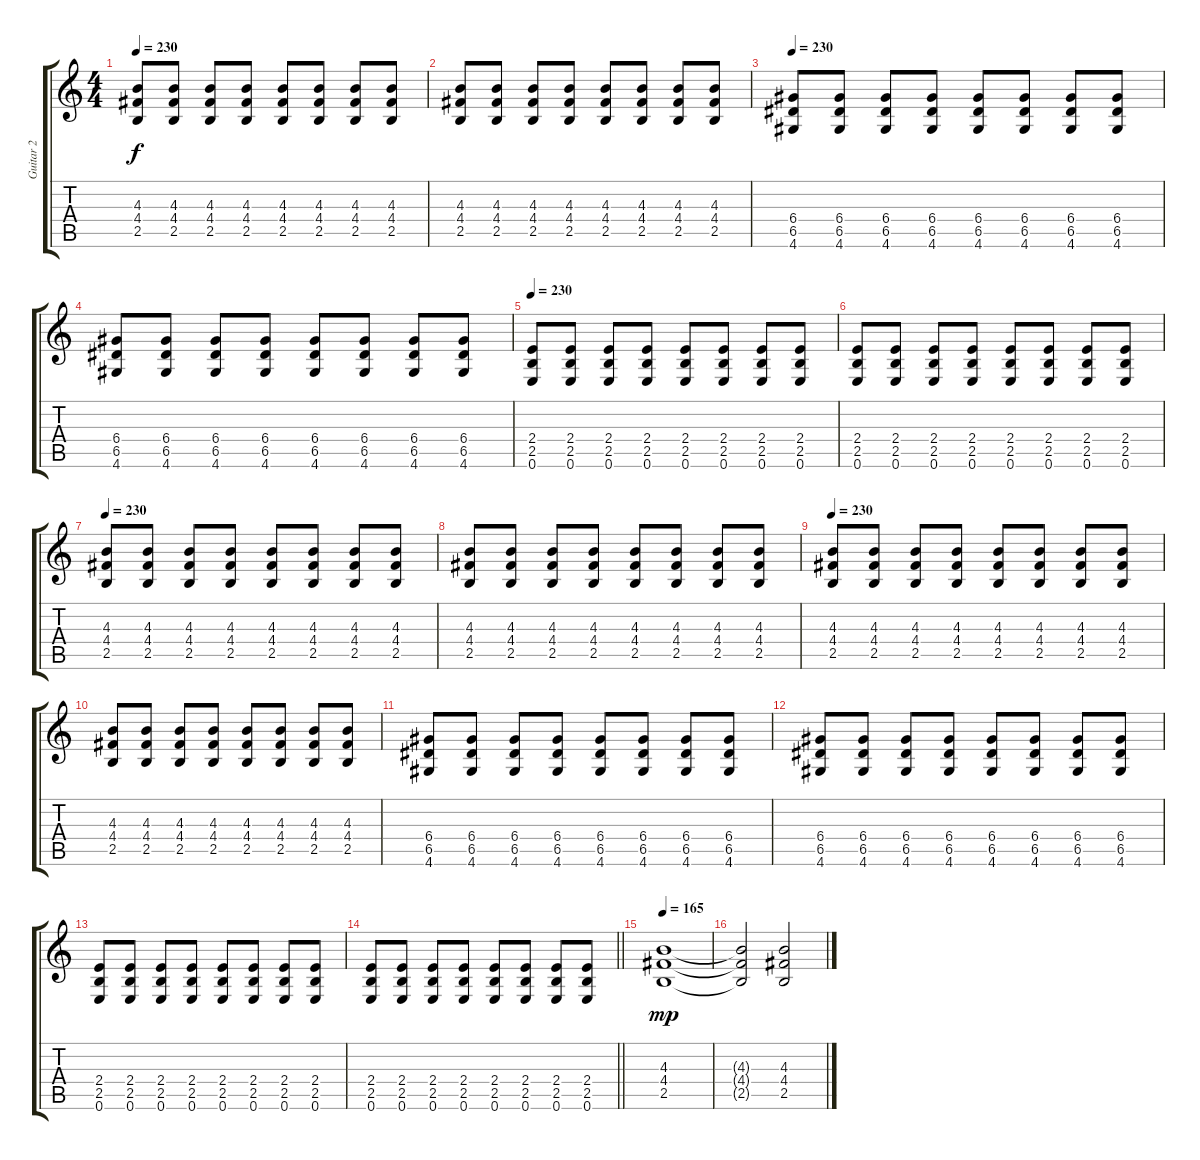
\track ("Guitar 2" "Guitar 2") {instrument overdrivenguitar}
\staff {score tabs}
\tuning (E4 B3 G3 D3 A2 E2) {hide}
\ts (4 4)
\tempo 230
\clef g2
\ks c
(4.3 4.4 2.5).8{dy f} (4.3 4.4 2.5).8 (4.3 4.4 2.5).8 (4.3 4.4 2.5).8 (4.3 4.4 2.5).8 (4.3 4.4 2.5).8 (4.3 4.4 2.5).8 (4.3 4.4 2.5).8 |
(4.3 4.4 2.5).8 (4.3 4.4 2.5).8 (4.3 4.4 2.5).8 (4.3 4.4 2.5).8 (4.3 4.4 2.5).8 (4.3 4.4 2.5).8 (4.3 4.4 2.5).8 (4.3 4.4 2.5).8 |
\tempo 230
(6.4 6.5 4.6).8 (6.4 6.5 4.6).8 (6.4 6.5 4.6).8 (6.4 6.5 4.6).8 (6.4 6.5 4.6).8 (6.4 6.5 4.6).8 (6.4 6.5 4.6).8 (6.4 6.5 4.6).8 |
(6.4 6.5 4.6).8 (6.4 6.5 4.6).8 (6.4 6.5 4.6).8 (6.4 6.5 4.6).8 (6.4 6.5 4.6).8 (6.4 6.5 4.6).8 (6.4 6.5 4.6).8 (6.4 6.5 4.6).8 |
\tempo 230
(2.4 2.5 0.6).8 (2.4 2.5 0.6).8 (2.4 2.5 0.6).8 (2.4 2.5 0.6).8 (2.4 2.5 0.6).8 (2.4 2.5 0.6).8 (2.4 2.5 0.6).8 (2.4 2.5 0.6).8 |
(2.4 2.5 0.6).8 (2.4 2.5 0.6).8 (2.4 2.5 0.6).8 (2.4 2.5 0.6).8 (2.4 2.5 0.6).8 (2.4 2.5 0.6).8 (2.4 2.5 0.6).8 (2.4 2.5 0.6).8 |
\tempo 230
(4.3 4.4 2.5).8 (4.3 4.4 2.5).8 (4.3 4.4 2.5).8 (4.3 4.4 2.5).8 (4.3 4.4 2.5).8 (4.3 4.4 2.5).8 (4.3 4.4 2.5).8 (4.3 4.4 2.5).8 |
(4.3 4.4 2.5).8 (4.3 4.4 2.5).8 (4.3 4.4 2.5).8 (4.3 4.4 2.5).8 (4.3 4.4 2.5).8 (4.3 4.4 2.5).8 (4.3 4.4 2.5).8 (4.3 4.4 2.5).8 |
\tempo 230
(4.3 4.4 2.5).8 (4.3 4.4 2.5).8 (4.3 4.4 2.5).8 (4.3 4.4 2.5).8 (4.3 4.4 2.5).8 (4.3 4.4 2.5).8 (4.3 4.4 2.5).8 (4.3 4.4 2.5).8 |
(4.3 4.4 2.5).8 (4.3 4.4 2.5).8 (4.3 4.4 2.5).8 (4.3 4.4 2.5).8 (4.3 4.4 2.5).8 (4.3 4.4 2.5).8 (4.3 4.4 2.5).8 (4.3 4.4 2.5).8 |
(6.4 6.5 4.6).8 (6.4 6.5 4.6).8 (6.4 6.5 4.6).8 (6.4 6.5 4.6).8 (6.4 6.5 4.6).8 (6.4 6.5 4.6).8 (6.4 6.5 4.6).8 (6.4 6.5 4.6).8 |
(6.4 6.5 4.6).8 (6.4 6.5 4.6).8 (6.4 6.5 4.6).8 (6.4 6.5 4.6).8 (6.4 6.5 4.6).8 (6.4 6.5 4.6).8 (6.4 6.5 4.6).8 (6.4 6.5 4.6).8 |
(2.4 2.5 0.6).8 (2.4 2.5 0.6).8 (2.4 2.5 0.6).8 (2.4 2.5 0.6).8 (2.4 2.5 0.6).8 (2.4 2.5 0.6).8 (2.4 2.5 0.6).8 (2.4 2.5 0.6).8 |
\barLineRight lightlight
(2.4 2.5 0.6).8 (2.4 2.5 0.6).8 (2.4 2.5 0.6).8 (2.4 2.5 0.6).8 (2.4 2.5 0.6).8 (2.4 2.5 0.6).8 (2.4 2.5 0.6).8 (2.4 2.5 0.6).8 |
\tempo 165
(4.3 4.4 2.5).1{dy mp} |
(4.3{t} 4.4{t} 2.5{t}).2 (4.3 4.4 2.5).2
